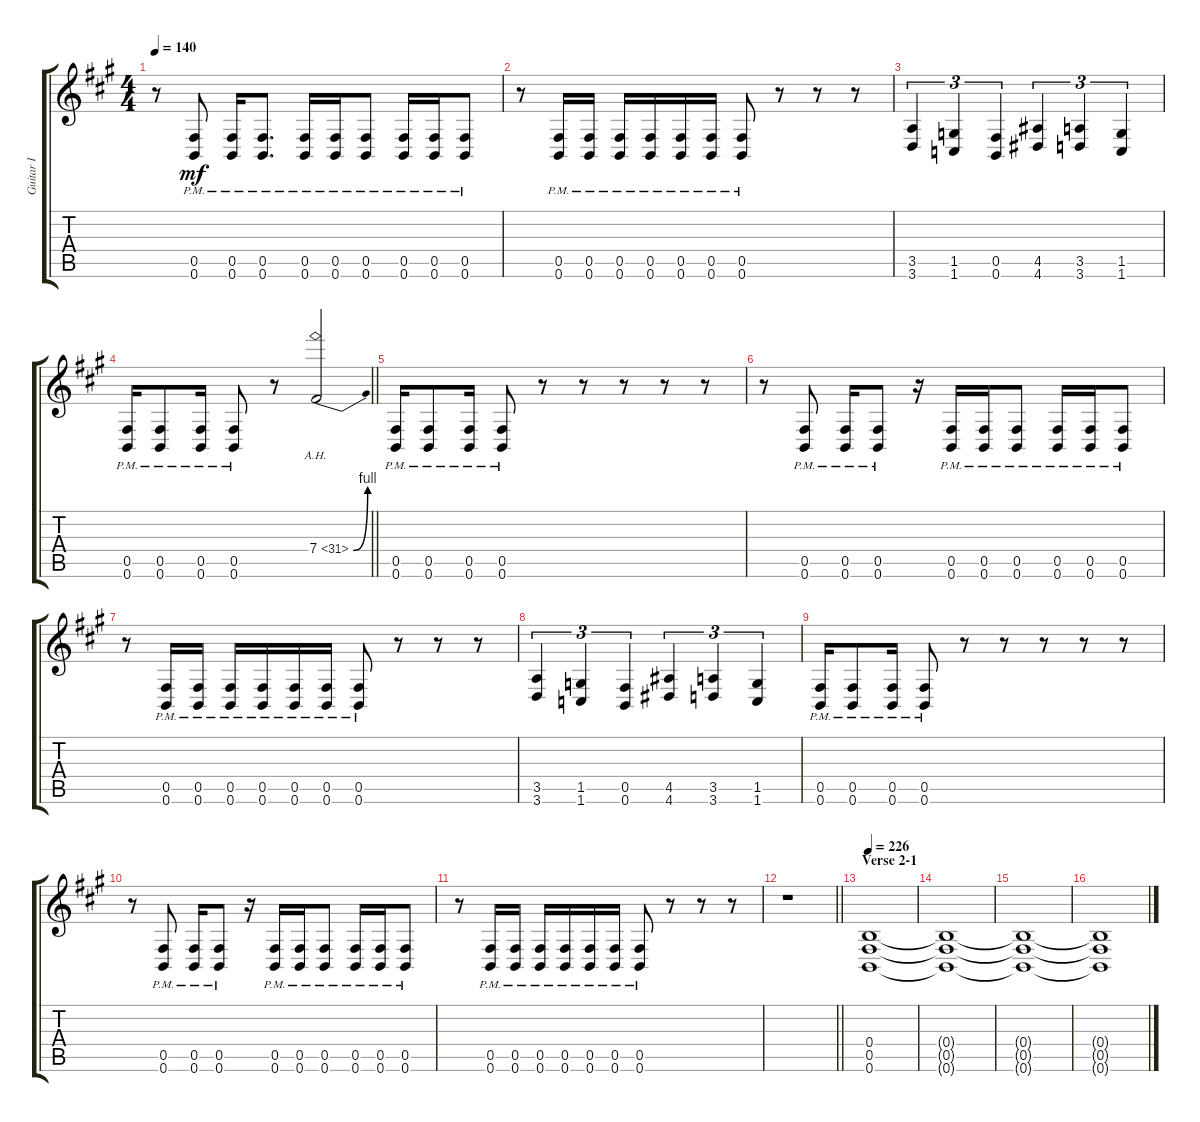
\track ("Guitar I" "Guitar I") {instrument distortionguitar}
\staff {score tabs}
\tuning (Db4 Ab3 E3 B2 Gb2 B1) {hide}
\ts (4 4)
\tempo 140
\clef g2
\ks a
r.8{dy mf} (0.5{pm} 0.6{pm}).8 (0.5{pm} 0.6{pm}).16 (0.5{pm} 0.6{pm}).8{d} (0.5{pm} 0.6{pm}).16 (0.5{pm} 0.6{pm}).16 (0.5{pm} 0.6{pm}).8 (0.5{pm} 0.6{pm}).16 (0.5{pm} 0.6{pm}).16 (0.5{pm} 0.6{pm}).8 |
r.8 (0.5{pm} 0.6{pm}).16 (0.5{pm} 0.6{pm}).16 (0.5{pm} 0.6{pm}).16 (0.5{pm} 0.6{pm}).16 (0.5{pm} 0.6{pm}).16 (0.5{pm} 0.6{pm}).16 (0.5{pm} 0.6{pm}).8 r.8 r.8 r.8 |
(3.5 3.6).4{tu (3 2)} (1.5 1.6).4{tu (3 2)} (0.5 0.6).4{tu (3 2)} (4.5 4.6).4{tu (3 2)} (3.5 3.6).4{tu (3 2)} (1.5 1.6).4{tu (3 2)} |
\barLineRight lightlight
(0.5{pm} 0.6{pm}).16 (0.5{pm} 0.6{pm}).8 (0.5{pm} 0.6{pm}).16 (0.5{pm} 0.6{pm}).8 r.8 7.4{be (bend 0 0 60 4) ah 24}.2 |
(0.5{pm} 0.6{pm}).16 (0.5{pm} 0.6{pm}).8 (0.5{pm} 0.6{pm}).16 (0.5{pm} 0.6{pm}).8 r.8 r.8 r.8 r.8 r.8 |
r.8 (0.5{pm} 0.6{pm}).8 (0.5{pm} 0.6{pm}).16 (0.5{pm} 0.6{pm}).8 r.16 (0.5{pm} 0.6{pm}).16 (0.5{pm} 0.6{pm}).16 (0.5{pm} 0.6{pm}).8 (0.5{pm} 0.6{pm}).16 (0.5{pm} 0.6{pm}).16 (0.5{pm} 0.6{pm}).8 |
r.8 (0.5{pm} 0.6{pm}).16 (0.5{pm} 0.6{pm}).16 (0.5{pm} 0.6{pm}).16 (0.5{pm} 0.6{pm}).16 (0.5{pm} 0.6{pm}).16 (0.5{pm} 0.6{pm}).16 (0.5{pm} 0.6{pm}).8 r.8 r.8 r.8 |
(3.5 3.6).4{tu (3 2)} (1.5 1.6).4{tu (3 2)} (0.5 0.6).4{tu (3 2)} (4.5 4.6).4{tu (3 2)} (3.5 3.6).4{tu (3 2)} (1.5 1.6).4{tu (3 2)} |
(0.5{pm} 0.6{pm}).16 (0.5{pm} 0.6{pm}).8 (0.5{pm} 0.6{pm}).16 (0.5{pm} 0.6{pm}).8 r.8 r.8 r.8 r.8 r.8 |
r.8 (0.5{pm} 0.6{pm}).8 (0.5{pm} 0.6{pm}).16 (0.5{pm} 0.6{pm}).8 r.16 (0.5{pm} 0.6{pm}).16 (0.5{pm} 0.6{pm}).16 (0.5{pm} 0.6{pm}).8 (0.5{pm} 0.6{pm}).16 (0.5{pm} 0.6{pm}).16 (0.5{pm} 0.6{pm}).8 |
r.8 (0.5{pm} 0.6{pm}).16 (0.5{pm} 0.6{pm}).16 (0.5{pm} 0.6{pm}).16 (0.5{pm} 0.6{pm}).16 (0.5{pm} 0.6{pm}).16 (0.5{pm} 0.6{pm}).16 (0.5{pm} 0.6{pm}).8 r.8 r.8 r.8 |
\barLineRight lightlight
r.1 |
\section ("" "Verse 2-1")
\tempo 226
(0.4 0.5 0.6).1 |
(0.4{t} 0.5{t} 0.6{t}).1 |
(0.4{t} 0.5{t} 0.6{t}).1 |
(0.4{t} 0.5{t} 0.6{t}).1
